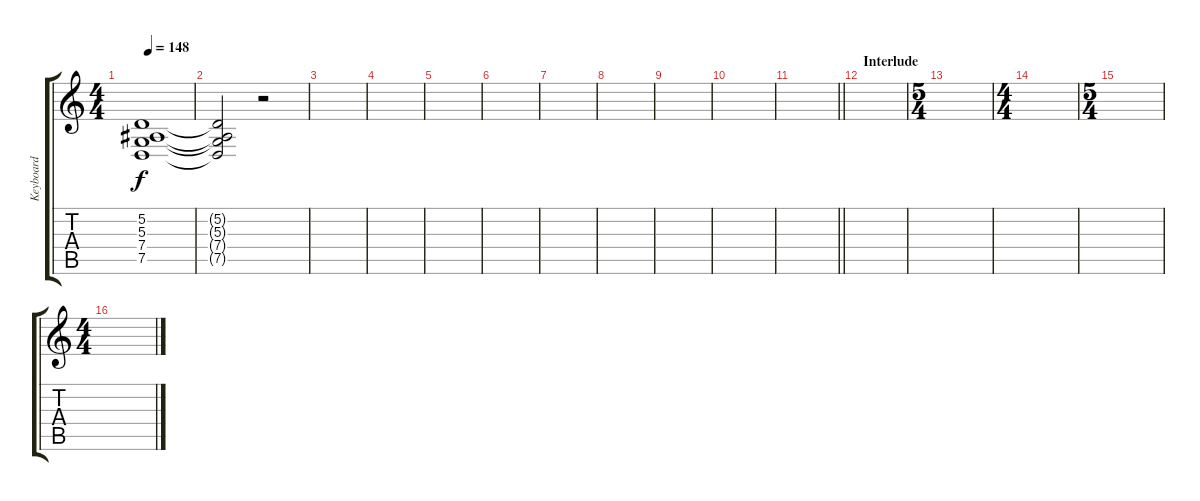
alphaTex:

\track ("Keyboard" "Keyboard") {instrument tremolostrings}
\staff {score tabs}
\tuning (D4 A3 F3 C3 G2 D2) {hide}
\ts (4 4)
\tempo 148
\clef g2
\ks c
(5.2 5.3 7.4 7.5).1{dy f} |
(5.2{t} 5.3{t} 7.4{t} 7.5{t}).2 r.2 |
|
|
|
|
|
|
|
|
\barLineRight lightlight
|
\section ("" "Interlude")
|
\ts (5 4)
|
\ts (4 4)
|
\ts (5 4)
|
\ts (4 4)
